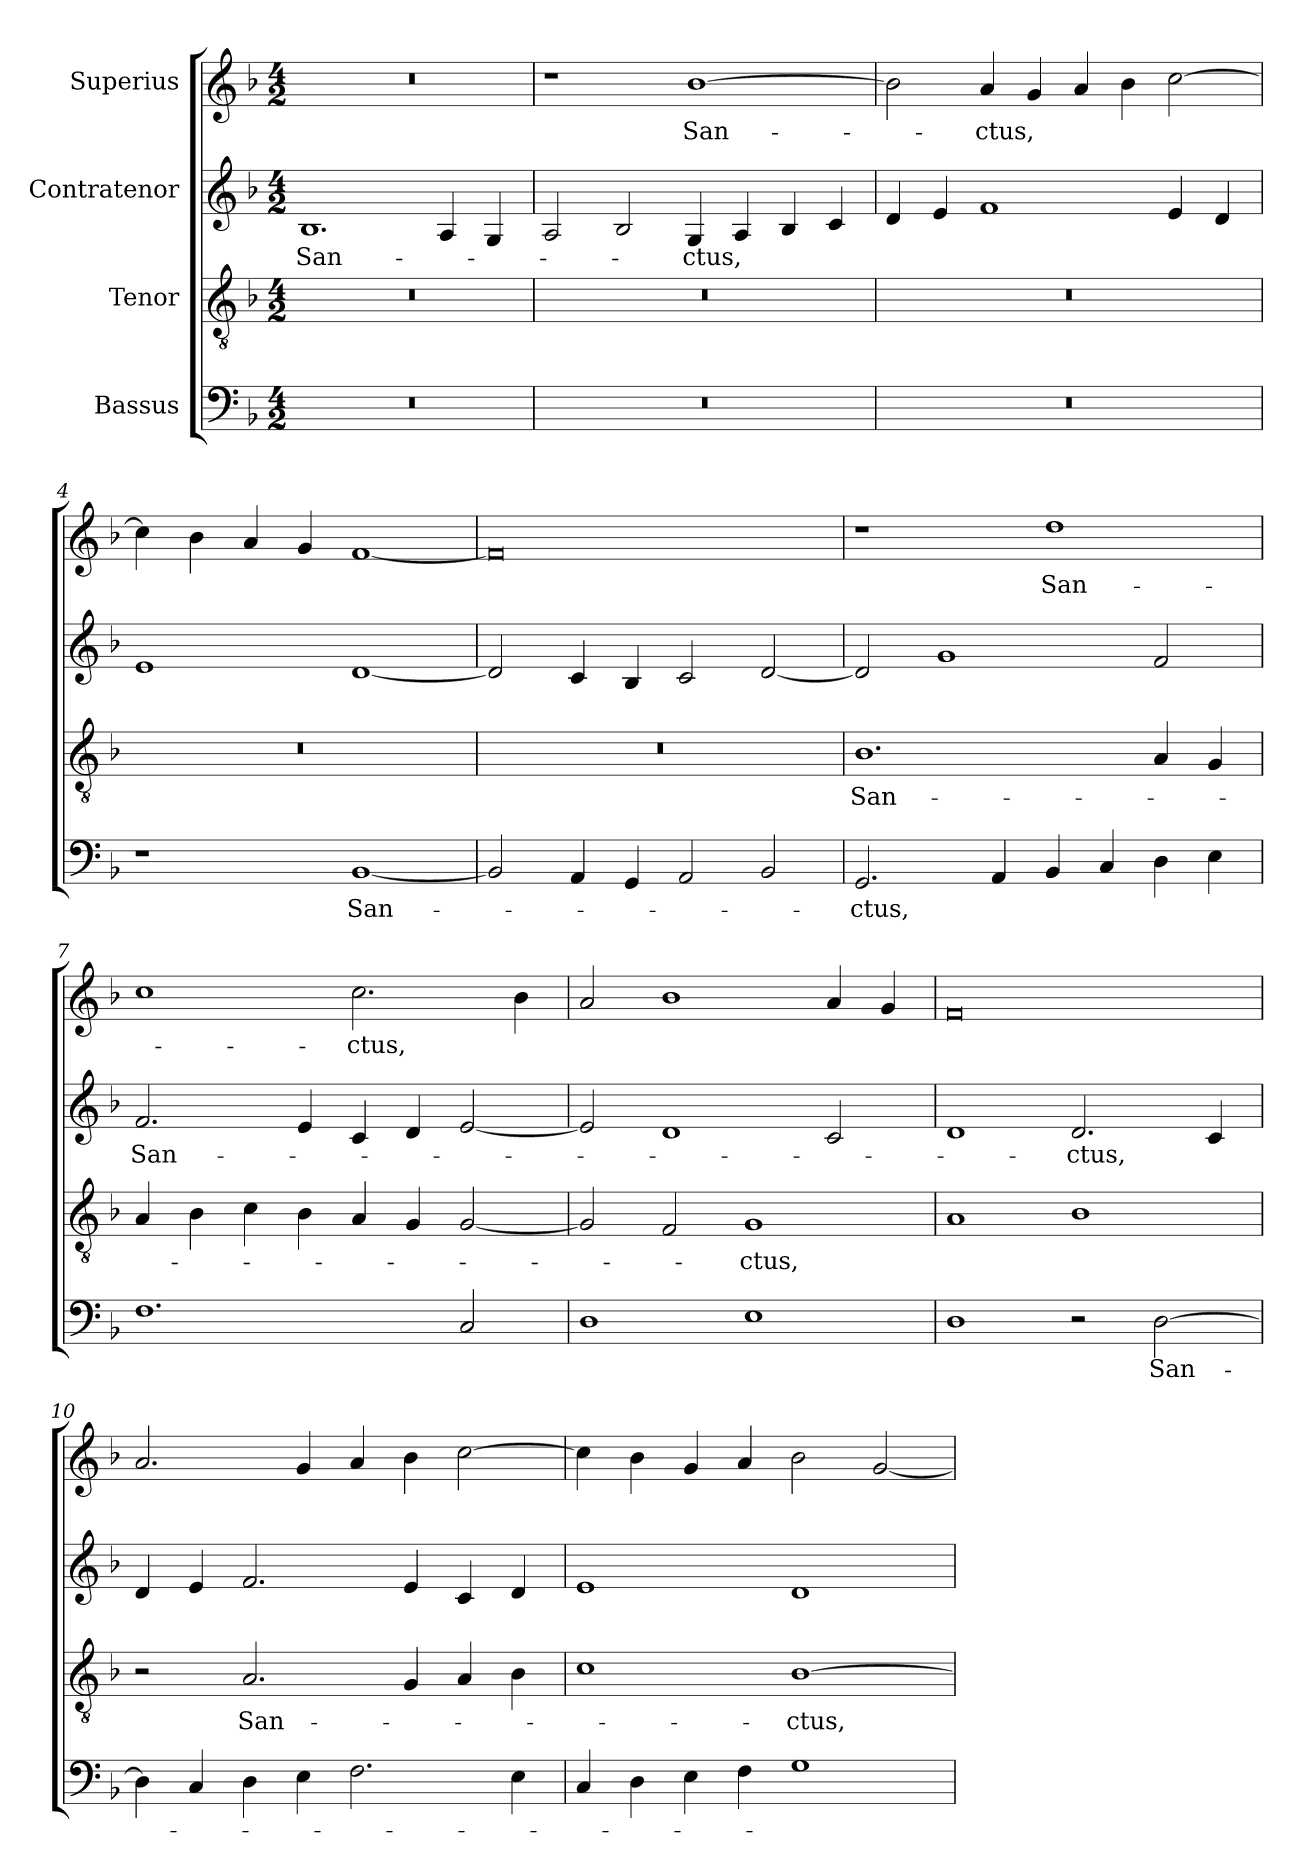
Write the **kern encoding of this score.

**kern	**text	**kern	**text	**kern	**text	**kern	**text
*part4	*part4	*part3	*part3	*part2	*part2	*part1	*part1
*staff4	*staff4	*staff3	*staff3	*staff2	*staff2	*staff1	*staff1
*I"Bassus	*	*I"Tenor	*	*I"Contratenor	*	*I"Superius	*
*clefF4	*	*clefGv2	*	*clefG2	*	*clefG2	*
*k[b-]	*	*k[b-]	*	*k[b-]	*	*k[b-]	*
*M4/2	*	*M4/2	*	*M4/2	*	*M4/2	*
=1	=1	=1	=1	=1	=1	=1	=1
0r	.	0r	.	1.B-/	San-	0r	.
.	.	.	.	4A/	.	.	.
.	.	.	.	4G/	.	.	.
=2	=2	=2	=2	=2	=2	=2	=2
0r	.	0r	.	2A/	.	1r	.
.	.	.	.	2B-/	.	.	.
.	.	.	.	4G/	-ctus,	[1b-\	San-
.	.	.	.	4A/	.	.	.
.	.	.	.	4B-/	.	.	.
.	.	.	.	4c/	.	.	.
=3	=3	=3	=3	=3	=3	=3	=3
0r	.	0r	.	4d/	.	2b-\]	.
.	.	.	.	4e/	.	.	.
.	.	.	.	1f/	.	4a/	-ctus,
.	.	.	.	.	.	4g/	.
.	.	.	.	.	.	4a/	.
.	.	.	.	.	.	4b-\	.
.	.	.	.	4e/	.	[2cc\	.
.	.	.	.	4d/	.	.	.
=4	=4	=4	=4	=4	=4	=4	=4
1r	.	0r	.	1e/	.	4cc\]	.
.	.	.	.	.	.	4b-\	.
.	.	.	.	.	.	4a/	.
.	.	.	.	.	.	4g/	.
[1BB-/	San-	.	.	[1d/	.	[1f/	.
=5	=5	=5	=5	=5	=5	=5	=5
2BB-/]	.	0r	.	2d/]	.	0f/]	.
4AA/	.	.	.	4c/	.	.	.
4GG/	.	.	.	4B-/	.	.	.
2AA/	.	.	.	2c/	.	.	.
2BB-/	.	.	.	[2d/	.	.	.
=6	=6	=6	=6	=6	=6	=6	=6
2.GG/	-ctus,	1.B-\	San-	2d/]	.	1r	.
.	.	.	.	1g/	.	.	.
4AA/	.	.	.	.	.	.	.
4BB-/	.	.	.	.	.	1dd\	San-
4C/	.	.	.	.	.	.	.
4D\	.	4A/	.	2f/	.	.	.
4E\	.	4G/	.	.	.	.	.
=7	=7	=7	=7	=7	=7	=7	=7
1.F\	.	4A/	.	2.f/	San-	1cc\	.
.	.	4B-\	.	.	.	.	.
.	.	4c\	.	.	.	.	.
.	.	4B-\	.	4e/	.	.	.
.	.	4A/	.	4c/	.	2.cc\	-ctus,
.	.	4G/	.	4d/	.	.	.
2C/	.	[2G/	.	[2e/	.	.	.
.	.	.	.	.	.	4b-\	.
=8	=8	=8	=8	=8	=8	=8	=8
1D\	.	2G/]	.	2e/]	.	2a/	.
.	.	2F/	.	1d/	.	1b-\	.
1E\	.	1G/	-ctus,	.	.	.	.
.	.	.	.	2c/	.	4a/	.
.	.	.	.	.	.	4g/	.
=9	=9	=9	=9	=9	=9	=9	=9
1D\	.	1A/	.	1d/	.	0f/	.
2r	.	1B-\	.	2.d/	-ctus,	.	.
[2D\	San-	.	.	.	.	.	.
.	.	.	.	4c/	.	.	.
=10	=10	=10	=10	=10	=10	=10	=10
4D\]	.	2r	.	4d/	.	2.a/	.
4C/	.	.	.	4e/	.	.	.
4D\	.	2.A/	San-	2.f/	.	.	.
4E\	.	.	.	.	.	4g/	.
2.F\	.	.	.	.	.	4a/	.
.	.	4G/	.	4e/	.	4b-\	.
.	.	4A/	.	4c/	.	[2cc\	.
4E\	.	4B-\	.	4d/	.	.	.
=11	=11	=11	=11	=11	=11	=11	=11
4C/	.	1c\	.	1e/	.	4cc\]	.
4D\	.	.	.	.	.	4b-\	.
4E\	.	.	.	.	.	4g/	.
4F\	.	.	.	.	.	4a/	.
1G\	.	[1B-\	-ctus,	1d/	.	2b-\	.
.	.	.	.	.	.	[2g/	.
=	=	=	=	=	=	=	=
*-	*-	*-	*-	*-	*-	*-	*-
